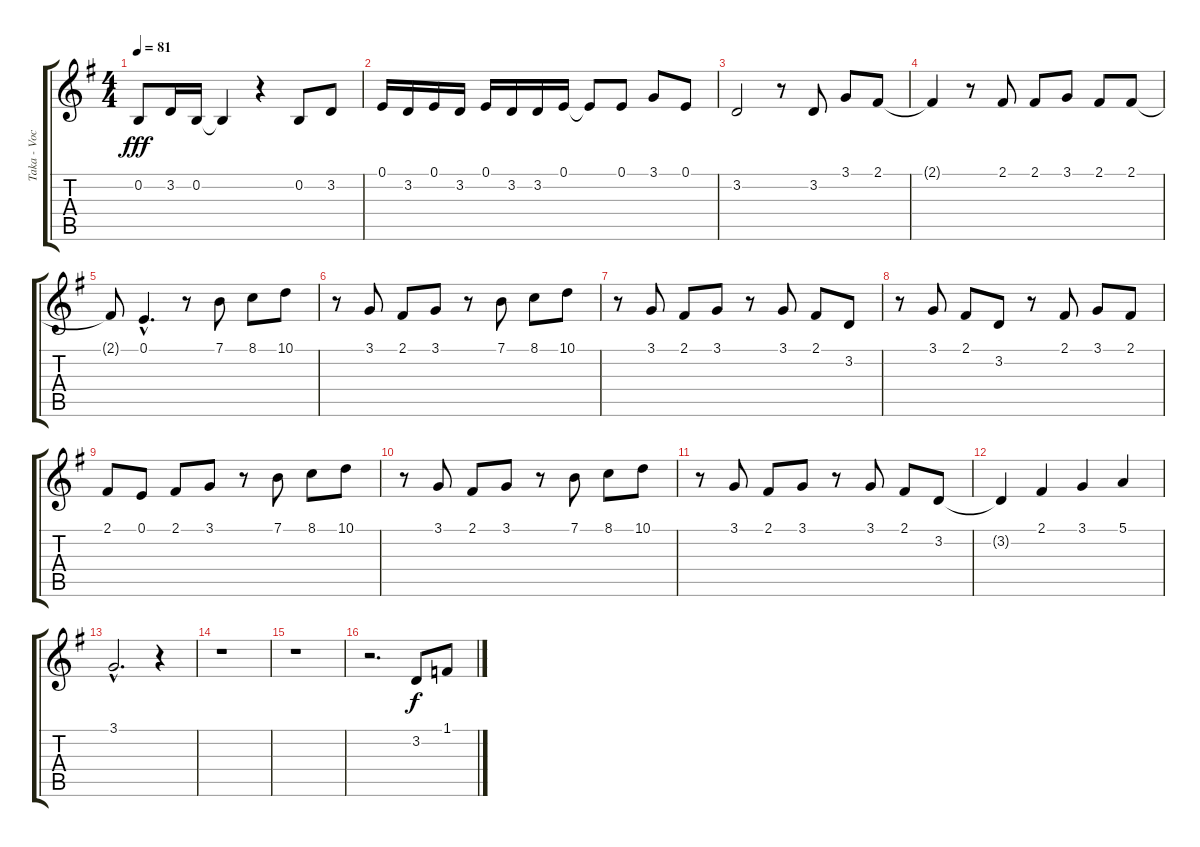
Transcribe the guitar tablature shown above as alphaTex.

\track ("Taka - Vocals" "Taka - Voc") {instrument lead1square}
\staff {score tabs}
\tuning (E4 B3 G3 D3 A2 E2) {hide}
\ts (4 4)
\tempo 81
\clef g2
\ks g
0.2.8{dy fff} 3.2.16 0.2.16 0.2{t}.4 r.4 0.2.8 3.2.8 |
0.1.16 3.2.16 0.1.16 3.2.16 0.1.16 3.2.16 3.2.16 0.1.16 0.1{t}.8 0.1.8 3.1.8 0.1.8 |
3.2.2 r.8 3.2.8 3.1.8 2.1.8 |
2.1{t}.4 r.8 2.1.8 2.1.8 3.1.8 2.1.8 2.1.8 |
2.1{t}.8 0.1{hac}.4{d} r.8 7.1.8 8.1.8 10.1.8 |
r.8 3.1.8 2.1.8 3.1.8 r.8 7.1.8 8.1.8 10.1.8 |
r.8 3.1.8 2.1.8 3.1.8 r.8 3.1.8 2.1.8 3.2.8 |
r.8 3.1.8 2.1.8 3.2.8 r.8 2.1.8 3.1.8 2.1.8 |
2.1.8 0.1.8 2.1.8 3.1.8 r.8 7.1.8 8.1.8 10.1.8 |
r.8 3.1.8 2.1.8 3.1.8 r.8 7.1.8 8.1.8 10.1.8 |
r.8 3.1.8 2.1.8 3.1.8 r.8 3.1.8 2.1.8 3.2.8 |
3.2{t}.4 2.1.4 3.1.4 5.1.4 |
3.1{hac}.2{d} r.4 |
r.1 |
r.1 |
r.2{d} 3.2.8{dy f} 1.1.8
